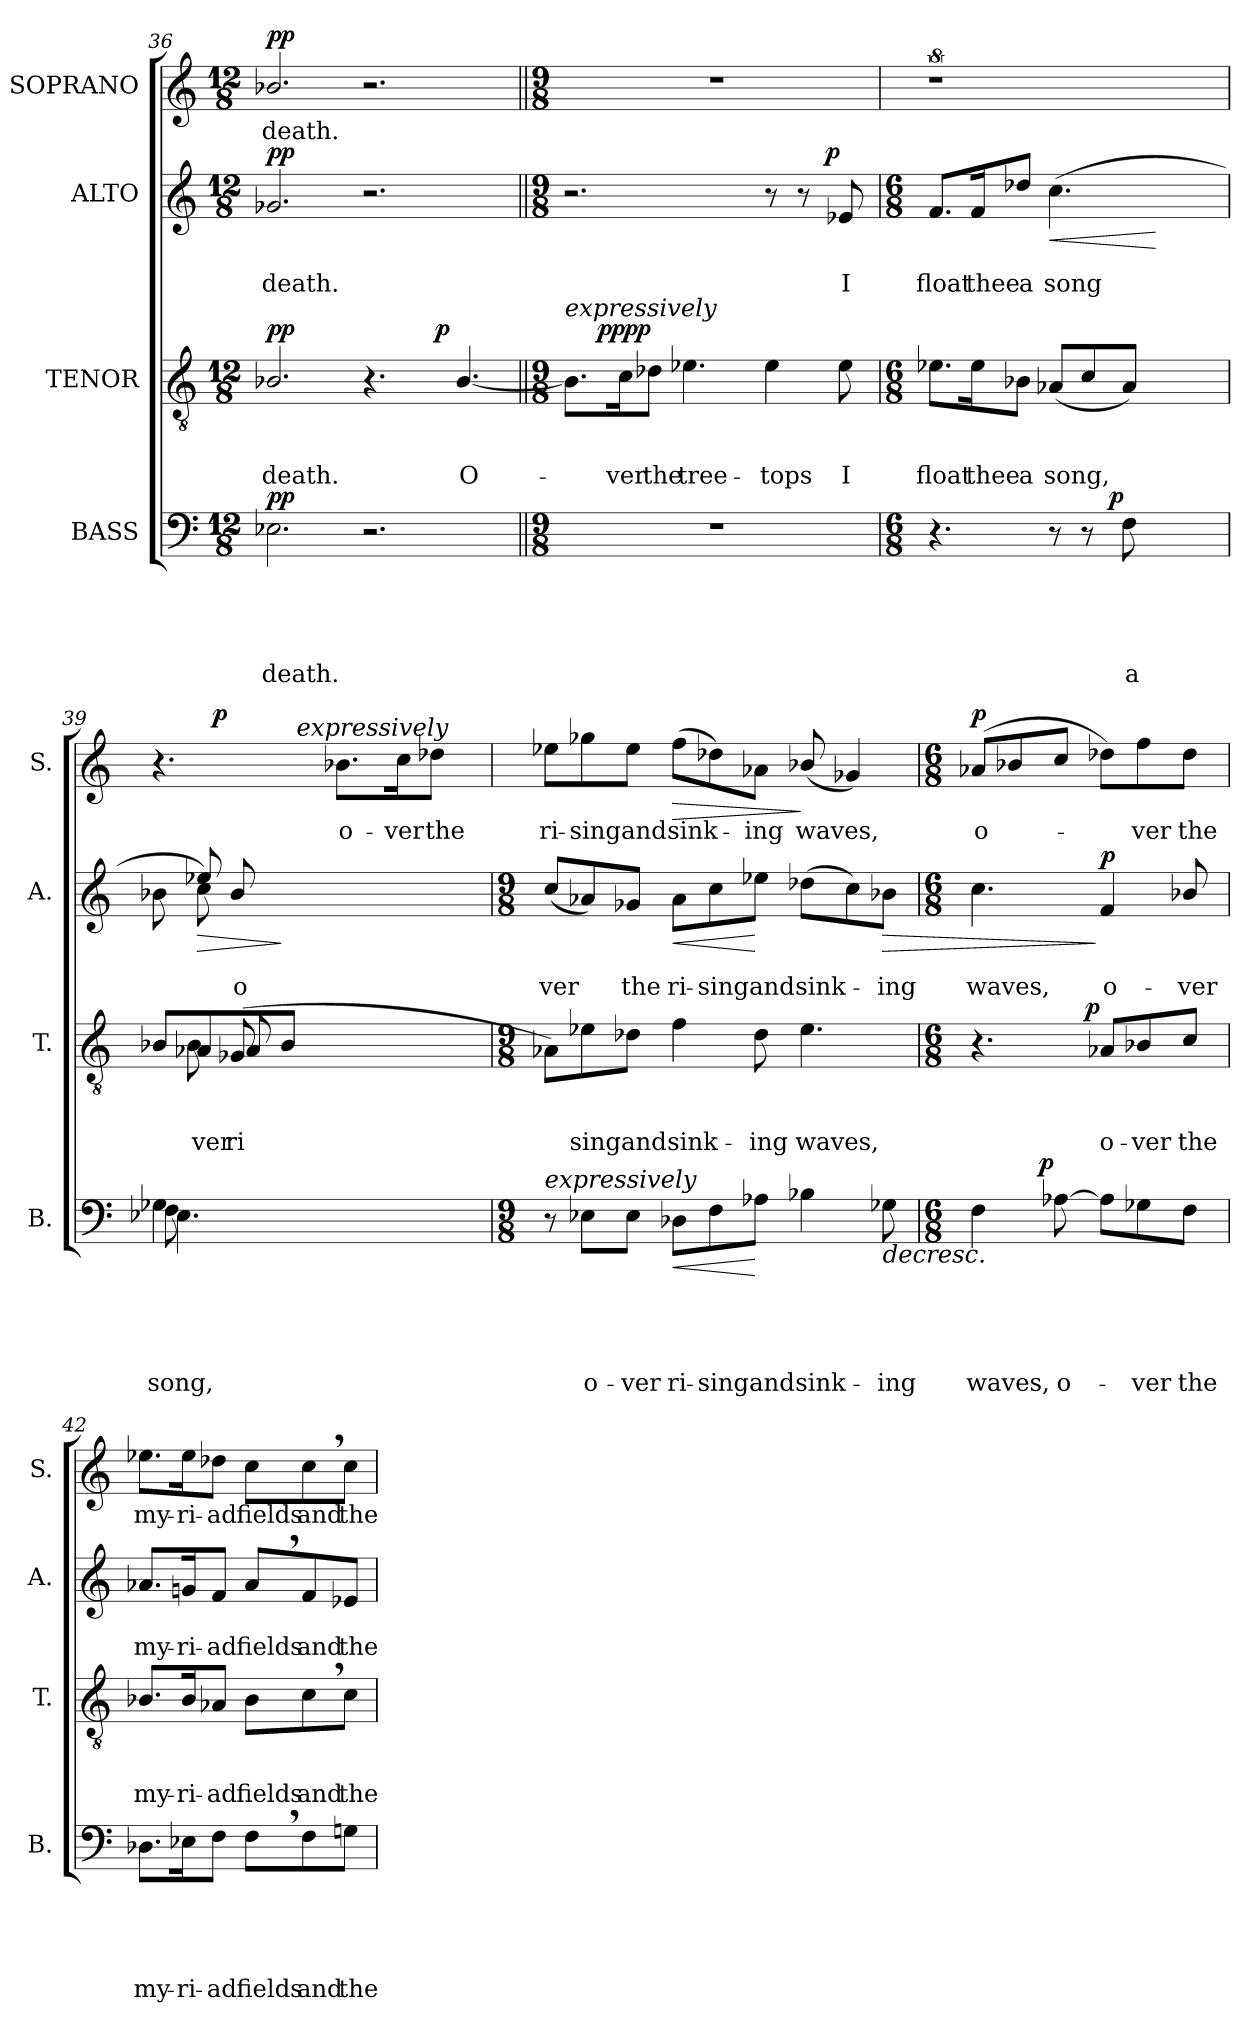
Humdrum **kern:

**kern	**text	**text	**text	**text	**text	**dynam	**kern	**text	**text	**text	**dynam	**kern	**text	**text	**dynam	**kern	**text	**dynam
*part4	*part4	*part4	*part4	*part4	*part4	*part4	*part3	*part3	*part3	*part3	*part3	*part2	*part2	*part2	*part2	*part1	*part1	*part1
*staff4	*staff4	*staff4	*staff4	*staff4	*staff4	*staff4	*staff3	*staff3	*staff3	*staff3	*staff3	*staff2	*staff2	*staff2	*staff2	*staff1	*staff1	*staff1
*I"BASS	*	*	*	*	*	*	*I"TENOR	*	*	*	*	*I"ALTO	*	*	*	*I"SOPRANO	*	*
*I'B.	*	*	*	*	*	*	*I'T.	*	*	*	*	*I'A.	*	*	*	*I'S.	*	*
*clefF4	*	*	*	*	*	*	*clefGv2	*	*	*	*	*clefG2	*	*	*	*clefG2	*	*
*k[]	*	*	*	*	*	*	*k[]	*	*	*	*	*k[]	*	*	*	*k[]	*	*
*C:	*	*	*	*	*	*	*C:	*	*	*	*	*C:	*	*	*	*C:	*	*
*M12/8	*	*	*	*	*	*	*M12/8	*	*	*	*	*M12/8	*	*	*	*M12/8	*	*
=36	=36	=36	=36	=36	=36	=36	=36	=36	=36	=36	=36	=36	=36	=36	=36	=36	=36	=36
!	!	!	!	!	!LO:LY:b	!LO:DY:a	!	!	!	!LO:LY:b	!LO:DY:a	!	!	!LO:LY:b	!LO:DY:a	!	!LO:LY:b	!LO:DY:a
*	*	*	*	*	*	*	*^	*	*	*	*	*	*	*	*	*	*	*
2.E-X\	.	.	.	.	death.	pp	2.B-X/	1ryy	.	.	death.	pp	2.g-X/	.	death.	pp	2.b-X/	death.	pp
2.r	.	.	.	.	.	.	4.r	.	.	.	.	.	2.r	.	.	.	2.r	.	.
.	.	.	.	.	.	.	.	16ryy	.	.	.	.	.	.	.	.	.	.	.
!	!	!	!	!	!	!	!	!	!	!	!	!LO:DY:a	!	!	!	!	!	!	!
.	.	.	.	.	.	.	.	4..ryy	.	.	.	p	.	.	.	.	.	.	.
!	!	!	!	!	!	!	!	!	!	!	!LO:LY:b	!	!	!	!	!	!	!	!
.	.	.	.	.	.	.	[<4.B-/	.	.	.	O-	.	.	.	.	.	.	.	.
=37||	=37||	=37||	=37||	=37||	=37||	=37||	=37||	=37||	=37||	=37||	=37||	=37||	=37||	=37||	=37||	=37||	=37||	=37||	=37||
*M9/8	*	*	*	*	*	*	*M9/8	*	*	*	*	*	*M9/8	*	*	*	*M9/8	*	*
*	*	*	*	*	*	*	*	*	*	*	*	*	*^	*	*	*	*	*	*
!	!	!	!	!	!	!	!LO:TX:a:i:t=expressively	!	!	!	!	!	!	!	!	!	!	!	!	!
8%9r	.	.	.	.	.	.	8.B-\L]	8ryy	.	.	.	.	2.r	2ryy	.	.	.	8%9r	.	.
!	!	!	!	!	!	!	!	!	!	!	!	!LO:DY:b	!	!	!	!	!	!	!	!
.	.	.	.	.	.	.	.	1ryy	.	.	.	pppp	.	.	.	.	.	.	.	.
!	!	!	!	!	!	!	!	!	!	!	!LO:LY:b	!	!	!	!	!	!	!	!	!
.	.	.	.	.	.	.	16c\k	.	.	.	-ver	.	.	.	.	.	.	.	.	.
!	!	!	!	!	!	!	!	!	!	!	!LO:LY:b	!	!	!	!	!	!	!	!	!
.	.	.	.	.	.	.	8d-X\J	.	.	.	the	.	.	.	.	.	.	.	.	.
!	!	!	!	!	!	!	!	!	!	!	!LO:LY:b	!	!	!	!	!	!	!	!	!
.	.	.	.	.	.	.	4.e-X\	.	.	.	tree-	.	.	.	.	.	.	.	.	.
.	.	.	.	.	.	.	.	.	.	.	.	.	.	4...ryy	.	.	.	.	.	.
!	!	!	!	!	!	!	!	!	!	!	!LO:LY:b	!	!	!	!	!	!	!	!	!
.	.	.	.	.	.	.	4e-\	.	.	.	-tops	.	8r	.	.	.	.	.	.	.
.	.	.	.	.	.	.	.	.	.	.	.	.	8r	.	.	.	.	.	.	.
!	!	!	!	!	!	!	!	!	!	!	!	!	!	!	!	!	!LO:DY:a	!	!	!
.	.	.	.	.	.	.	.	.	.	.	.	.	.	8ryy	.	.	p	.	.	.
!	!	!	!	!	!	!	!	!	!	!	!LO:LY:b	!	!	!	!	!LO:LY:b	!	!	!	!
.	.	.	.	.	.	.	8e-\	.	.	.	I	.	8e-X/	.	.	I	.	.	.	.
.	.	.	.	.	.	.	.	.	.	.	.	.	.	32ryy	.	.	.	.	.	.
*	*	*	*	*	*	*	*v	*v	*	*	*	*	*	*	*	*	*	*	*	*
*	*	*	*	*	*	*	*	*	*	*	*	*v	*v	*	*	*	*	*	*
=38	=38	=38	=38	=38	=38	=38	=38	=38	=38	=38	=38	=38	=38	=38	=38	=38	=38	=38
*M6/8	*	*	*	*	*	*	*M6/8	*	*	*	*	*M6/8	*	*	*	*	*	*
*	*	*	*	*	*	*	*^	*	*	*	*	*^	*	*	*	*	*	*
!	!	!	!	!	!	!	!	!	!	!	!	!	!LO:TX:a:i:t=expressively	!	!	!	!	!	!	!
!	!	!	!	!	!	!	!	!	!	!	!LO:LY:b	!	!	!	!	!LO:LY:b	!	!	!	!
*	*	*	*	*	*	*	*v	*v	*	*	*	*	*	*	*	*	*	*	*	*
*^	*	*	*	*	*	*	*	*	*	*	*	*v	*v	*	*	*	*	*	*
4.r	2ryy	.	.	.	.	.	.	8.e-X\L	.	.	float	.	8.f/L	.	float	.	8%9r	.	.
!	!	!	!	!	!	!	!	!	!	!	!LO:LY:b	!	!	!	!LO:LY:b	!	!	!	!
.	.	.	.	.	.	.	.	16e-\k	.	.	thee	.	16f/k	.	thee	.	.	.	.
!	!	!	!	!	!	!	!	!	!	!	!LO:LY:b	!	!	!	!LO:LY:b	!	!	!	!
.	.	.	.	.	.	.	.	8B-X\J	.	.	a	.	8dd-X/J	.	a	.	.	.	.
!	!	!	!	!	!	!	!	!	!	!	!LO:LY:b	!	!	!	!LO:LY:b	!LO:HP:b	!	!	!
8r	.	.	.	.	.	.	.	(<8A-X/L	.	.	song,	.	(>4.cc\	.	song	<	.	.	.
8r	16.ryy	.	.	.	.	.	.	8c/	.	.	.	.	.	.	.	.	.	.	.
!	!	!	!	!	!	!	!LO:DY:a	!	!	!	!	!	!	!	!	!	!	!	!
.	2ryy	.	.	.	.	.	p	.	.	.	.	.	.	.	.	.	.	.	.
!	!	!	!	!	!	!LO:LY:b	!	!	!	!	!	!	!	!	!	!	!	!	!
8F\	.	.	.	.	.	a	.	8A-/J)	.	.	.	.	.	.	.	.	.	.	.
4.ryy	.	.	.	.	.	.	.	4.ryy	.	.	.	.	4.ryy	.	.	[	.	.	.
.	32ryy	.	.	.	.	.	.	.	.	.	.	.	.	.	.	.	.	.	.
!!LO:LB:g=z
=39	=39	=39	=39	=39	=39	=39	=39	=39	=39	=39	=39	=39	=39	=39	=39	=39	=39	=39	=39
!	!	!	!	!	!	!LO:LY:b	!	!	!	!	!	!	!	!	!	!	!	!	!
*	*^	*	*	*	*	*	*	*^	*	*	*	*	*^	*	*	*	*^	*	*
*	*	*	*	*	*	*	*	*	*	*^	*	*	*	*	*	*^	*	*	*	*	*^	*	*
*	*	*	*	*	*	*	*	*	*	*	*^	*	*	*	*	*	*	*^	*	*	*	*	*	*	*	*
(>4G-X\	8F\	4.E-X\)	.	.	.	.	song,	.	8B-X/L	8ryy	8.ryy	8.ryy	.	.	.	.	8ryy	8b-X\	8ryy	8.ryy	.	.	.	4.r	8ryy	4ryy	.	.
!	!	!	!	!	!	!	!	!	!	!	!	!	!	!	!LO:LY:b	!	!	!	!	!	!	!	!	!	!	!	!	!
!	!	!	!	!	!	!	!	!	!	!	!	!	!	!	!LO:LY:b	!	!	!	!	!	!	!	!LO:HP:b	!	!	!	!	!
.	4.ryy	.	.	.	.	.	.	.	8A-X/	8B-\	.	.	.	.	-ver	.	8ee-X/	32ryy	8cc\)	.	.	.	>	.	32ryy	.	.	.
!	!	!	!	!	!	!	!	!	!	!	!	!	!	!	!	!	!	!	!	!	!	!	!	!	!	!	!	!LO:DY:a
.	.	.	.	.	.	.	.	.	.	.	.	.	.	.	.	.	.	4..ryy	.	.	.	.	.	.	2ryy	.	.	p
!	!	!	!	!	!	!	!	!	!	!	!	!	!	!	!LO:LY:b	!	!	!	!	!	!	!LO:LY:b	!	!	!	!	!	!
.	.	.	.	.	.	.	.	.	.	.	(8G-X/	8A-/	.	.	ri-	.	.	.	.	8b-/	.	o-	.	.	.	.	.	.
4.ryy	.	.	.	.	.	.	.	.	8B-/J	4.ryy	.	.	.	.	.	.	4..ryy	.	4..ryy	.	.	.	]	.	.	32ryy	.	.
!	!	!	!	!	!	!	!	!	!	!	!	!	!	!	!	!	!	!	!	!	!	!	!	!	!	!LO:TX:a:i:t=expressively	!	!
.	.	.	.	.	.	.	.	.	.	.	.	.	.	.	.	.	.	.	.	.	.	.	.	.	.	4...ryy	.	.
.	.	.	.	.	.	.	.	.	.	.	4.ryy	4.ryy	.	.	.	.	.	.	.	4..ryy	.	.	.	.	.	.	.	.
!	!	!	!	!	!	!	!	!	!	!	!	!	!	!	!	!	!	!	!	!	!	!	!	!	!	!	!LO:LY:b	!
.	.	4.ryy	.	.	.	.	.	.	4.ryy	.	.	.	.	.	.	.	.	.	.	.	.	.	.	8.b-X\L	.	.	o-	.
.	4ryy	.	.	.	.	.	.	.	.	.	.	.	.	.	.	.	.	.	.	.	.	.	.	.	.	.	.	.
!	!	!	!	!	!	!	!	!	!	!	!	!	!	!	!	!	!	!	!	!	!	!	!	!	!	!	!LO:LY:b	!
.	.	.	.	.	.	.	.	.	.	.	.	.	.	.	.	.	.	.	.	.	.	.	.	16cc\k	.	.	-ver	.
.	.	.	.	.	.	.	.	.	.	.	.	.	.	.	.	.	.	8ryy	.	.	.	.	.	.	.	.	.	.
!	!	!	!	!	!	!	!	!	!	!	!	!	!	!	!	!	!	!	!	!	!	!	!	!	!	!	!LO:LY:b	!
8ryy	.	.	.	.	.	.	.	.	.	8ryy	.	.	.	.	.	.	.	.	.	.	.	.	.	8dd-X\J	.	.	the	.
.	.	.	.	.	.	.	.	.	.	.	.	.	.	.	.	.	.	.	.	.	.	.	.	.	16.ryy	.	.	.
.	.	.	.	.	.	.	.	.	.	.	16ryy	16ryy	.	.	.	.	16ryy	.	16ryy	.	.	.	.	.	.	.	.	.
.	.	.	.	.	.	.	.	.	.	.	.	.	.	.	.	.	.	32ryy	.	.	.	.	.	.	.	.	.	.
*v	*v	*v	*	*	*	*	*	*	*	*	*	*	*	*	*	*	*v	*v	*v	*v	*	*	*	*v	*v	*v	*	*
*	*	*	*	*	*	*	*v	*v	*v	*v	*	*	*	*	*	*	*	*	*	*	*
=40	=40	=40	=40	=40	=40	=40	=40	=40	=40	=40	=40	=40	=40	=40	=40	=40	=40	=40
*M9/8	*	*	*	*	*	*	*M9/8	*	*	*	*	*M9/8	*	*	*	*	*	*
*	*	*	*	*	*	*	*	*	*	*	*	*^	*	*	*	*^	*	*
*	*	*	*	*	*	*	*	*	*	*	*	*	*	*	*	*	*	*^	*	*
!LO:TX:a:i:t=expressively	!	!	!	!	!	!	!	!	!	!	!	!	!	!	!	!	!	!	!	!	!
!	!	!	!	!	!	!	!	!	!	!	!	!	!	!	!LO:LY:b	!	!	!	!	!LO:LY:b	!
*	*	*	*	*	*	*	*	*	*	*	*	*v	*v	*	*	*	*	*	*	*	*
*	*	*	*	*	*	*	*	*	*	*	*	*	*	*	*	*v	*v	*v	*	*
8r	.	.	.	.	.	.	8A-X\L)	.	.	.	.	(<8cc/L	.	-ver	.	8ee-X\L	ri-	.
!	!	!	!	!	!LO:LY:b	!	!	!	!	!LO:LY:b	!	!	!	!	!	!	!LO:LY:b	!
8E-X\L	.	.	.	.	o-	.	8e-X\	.	.	-sing	.	8a-X/)	.	.	.	8gg-X\	-sing	.
!	!	!	!	!	!LO:LY:b	!	!	!	!	!LO:LY:b	!	!	!	!LO:LY:b	!	!	!LO:LY:b	!
8E-\J	.	.	.	.	-ver	.	8d-X\J	.	.	and	.	8g-X/J	.	the	.	8ee-\J	and	.
!	!	!	!	!	!LO:LY:b	!LO:HP:b	!	!	!	!LO:LY:b	!	!	!	!LO:LY:b	!LO:HP:b	!	!LO:LY:b	!LO:HP:b
8D-X\L	.	.	.	.	ri-	<	4f\	.	.	sink-	.	8a-\L	.	ri-	<	(>8ff\L	sink-	>
!	!	!	!	!	!LO:LY:b	!	!	!	!	!	!	!	!	!LO:LY:b	!	!	!	!
8F\	.	.	.	.	-sing	.	.	.	.	.	.	8cc\	.	-sing	.	8dd-X\)	.	.
!	!	!	!	!	!LO:LY:b	!	!	!	!	!LO:LY:b	!	!	!	!LO:LY:b	!	!	!LO:LY:b	!
8A-X\J	.	.	.	.	and	[	8d-\	.	.	-ing	.	8ee-X\J	.	and	[	8a-X\J	-ing	.
!	!	!	!	!	!LO:LY:b	!	!	!	!	!LO:LY:b	!	!	!	!LO:LY:b	!	!	!LO:LY:b	!
4B-X\	.	.	.	.	sink-	.	4.e-\	.	.	waves,	.	(>8dd-X\L	.	sink-	.	(<8b-X/	waves,	]
.	.	.	.	.	.	.	.	.	.	.	.	8cc\)	.	.	.	4g-X/)	.	.
!	!	!	!	!	!LO:LY:b	!LO:HP:b	!	!	!	!	!	!	!	!LO:LY:b	!LO:HP:b	!	!	!
8G-X\	.	.	.	.	-ing	>	.	.	.	.	.	8b-X\J	.	-ing	>	.	.	.
=41	=41	=41	=41	=41	=41	=41	=41	=41	=41	=41	=41	=41	=41	=41	=41	=41	=41	=41
*M6/8	*	*	*	*	*	*	*M6/8	*	*	*	*	*M6/8	*	*	*	*M6/8	*	*
!	!	!	!	!	!LO:LY:b	!	!	!	!	!	!	!	!	!LO:LY:b	!	!	!LO:LY:b	!LO:DY:a
*^	*	*	*	*	*	*	*^	*	*	*	*	*	*	*	*	*	*	*
4F\	8..ryy	.	.	.	.	waves,	.	4.r	4ryy	.	.	.	.	4.cc\	.	waves,	.	(>8a-X/L	o-	p
.	.	.	.	.	.	.	.	.	.	.	.	.	.	.	.	.	.	8b-X/	.	.
!	!	!	!	!	!	!	!LO:DY:a	!	!	!	!	!	!	!	!	!	!	!	!	!
.	2ryy	.	.	.	.	.	p	.	.	.	.	.	.	.	.	.	.	.	.	.
!	!	!	!	!	!	!LO:LY:b	!	!	!	!	!	!	!	!	!	!	!	!	!	!
[>8A-X\	.	.	.	.	.	o-	]	.	16.ryy	.	.	.	.	.	.	.	.	8cc/J	.	.
!	!	!	!	!	!	!	!	!	!	!	!	!	!LO:DY:a	!	!	!	!	!	!	!
.	.	.	.	.	.	.	.	.	4ryy	.	.	.	p	.	.	.	.	.	.	.
!	!	!	!	!	!	!	!	!	!	!	!	!LO:LY:b	!	!	!	!LO:LY:b	!LO:DY:n=1:a	!	!	!
8A-\L]	.	.	.	.	.	.	.	8A-X/L	.	.	.	o-	.	4f/	.	o-	] p	8dd-X\L)	.	.
!	!	!	!	!	!	!LO:LY:b	!	!	!	!	!	!LO:LY:b	!	!	!	!	!	!	!LO:LY:b	!
8G-X\	.	.	.	.	.	-ver	.	8B-X/	.	.	.	-ver	.	.	.	.	.	8ff\	-ver	.
.	.	.	.	.	.	.	.	.	8ryy	.	.	.	.	.	.	.	.	.	.	.
!	!	!	!	!	!	!LO:LY:b	!	!	!	!	!	!LO:LY:b	!	!	!	!LO:LY:b	!	!	!LO:LY:b	!
8F\J	.	.	.	.	.	the	.	8c/J	.	.	.	the	.	8b-X/	.	-ver	.	8dd-\J	the	.
.	32ryy	.	.	.	.	.	.	.	32ryy	.	.	.	.	.	.	.	.	.	.	.
=42	=42	=42	=42	=42	=42	=42	=42	=42	=42	=42	=42	=42	=42	=42	=42	=42	=42	=42	=42	=42
!	!	!	!	!	!	!LO:LY:b	!	!	!	!	!	!LO:LY:b	!	!	!	!LO:LY:b	!	!	!LO:LY:b	!
*v	*v	*	*	*	*	*	*	*	*	*	*	*	*	*	*	*	*	*	*	*
*	*	*	*	*	*	*	*v	*v	*	*	*	*	*	*	*	*	*	*	*
8.D-X\L	.	.	.	.	my-	.	8.B-X/L	.	.	my-	.	8.a-X/L	.	my-	.	8.ee-X\L	my-	.
!	!	!	!	!	!LO:LY:b	!	!	!	!	!LO:LY:b	!	!	!	!LO:LY:b	!	!	!LO:LY:b	!
16E-X\k	.	.	.	.	-ri-	.	16B-/k	.	.	-ri-	.	16gn/k	.	-ri-	.	16ee-\k	-ri-	.
!	!	!	!	!	!LO:LY:b:rj	!	!	!	!	!LO:LY:b:rj	!	!	!	!LO:LY:b:rj	!	!	!LO:LY:b:rj	!
8F\J	.	.	.	.	-ad	.	8A-X/J	.	.	-ad	.	8f/J	.	-ad	.	8dd-X\J	-ad	.
!	!	!	!	!	!LO:LY:b	!	!	!	!	!LO:LY:b	!	!	!	!LO:LY:b	!	!	!LO:LY:b	!
8F,>\L	.	.	.	.	fields	.	8B-\L	.	.	fields	.	8a-,>/L	.	fields	.	8cc\L	fields	.
!	!	!	!	!	!LO:LY:b	!	!	!	!	!LO:LY:b	!	!	!	!LO:LY:b	!	!	!LO:LY:b	!
8F\	.	.	.	.	and	.	8c,>\	.	.	and	.	8f/	.	and	.	8cc,>\	and	.
!	!	!	!	!	!LO:LY:b	!	!	!	!	!LO:LY:b	!	!	!	!LO:LY:b	!	!	!LO:LY:b	!
8Gn\J	.	.	.	.	the	.	8c\J	.	.	the	.	8e-X/J	.	the	.	8cc\J	the	.
=	=	=	=	=	=	=	=	=	=	=	=	=	=	=	=	=	=	=
*-	*-	*-	*-	*-	*-	*-	*-	*-	*-	*-	*-	*-	*-	*-	*-	*-	*-	*-
